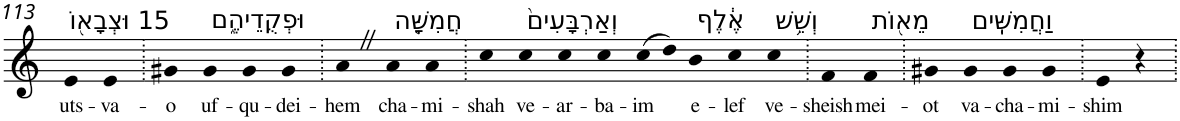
**kern	**text
*part1	*part1
*staff1	*staff1
*I"Piano	*
*I'Pno	*
!!LO:PB:g=z
*clefG2	*
*k[]	*
=113	=113
!LO:TX:a:t=15 וּצְבָא֖וֹ	!
!	!LO:LY:b
4e	uts-
!	!LO:LY:b
4e	-va-
=114.	=114.
!	!LO:LY:b
4g#X	-o
!LO:TX:a:t=וּפְקֻדֵיהֶ֑ם	!
!	!LO:LY:b
4g#	uf-
!	!LO:LY:b
4g#	-qu-
!	!LO:LY:b
4g#	-dei-
=115.	=115.
!	!LO:LY:b
4aZ	-hem
!LO:TX:a:t=חֲמִשָּׁ֤ה	!
!	!LO:LY:b
4a	cha-
!	!LO:LY:b
4a	-mi-
=116.	=116.
!	!LO:LY:b
4cc	-shah
!LO:TX:a:t=וְאַרְבָּעִים֙	!
!	!LO:LY:b
4cc	ve-
!	!LO:LY:b
4cc	-ar-
!	!LO:LY:b
4cc	-ba-
!	!LO:LY:b
(>8cc	-im
8dd)	.
!LO:TX:a:t=אֶ֔לֶף	!
!	!LO:LY:b
4b	e-
!	!LO:LY:b
4cc	-lef
!LO:TX:a:t=וְשֵׁ֥שׁ	!
!	!LO:LY:b
4cc	ve-
=117.	=117.
!	!LO:LY:b
4f	-sheish
!LO:TX:a:t=מֵא֖וֹת	!
!	!LO:LY:b
4f	mei-
=118.	=118.
!	!LO:LY:b
4g#X	-ot
!LO:TX:a:t=וַחֲמִשִּֽׁים	!
!	!LO:LY:b
4g#	va-
!	!LO:LY:b
4g#	-cha-
!	!LO:LY:b
4g#	-mi-
=119.	=119.
!	!LO:LY:b
4e	-shim
4r	.
=.	=.
*-	*-
